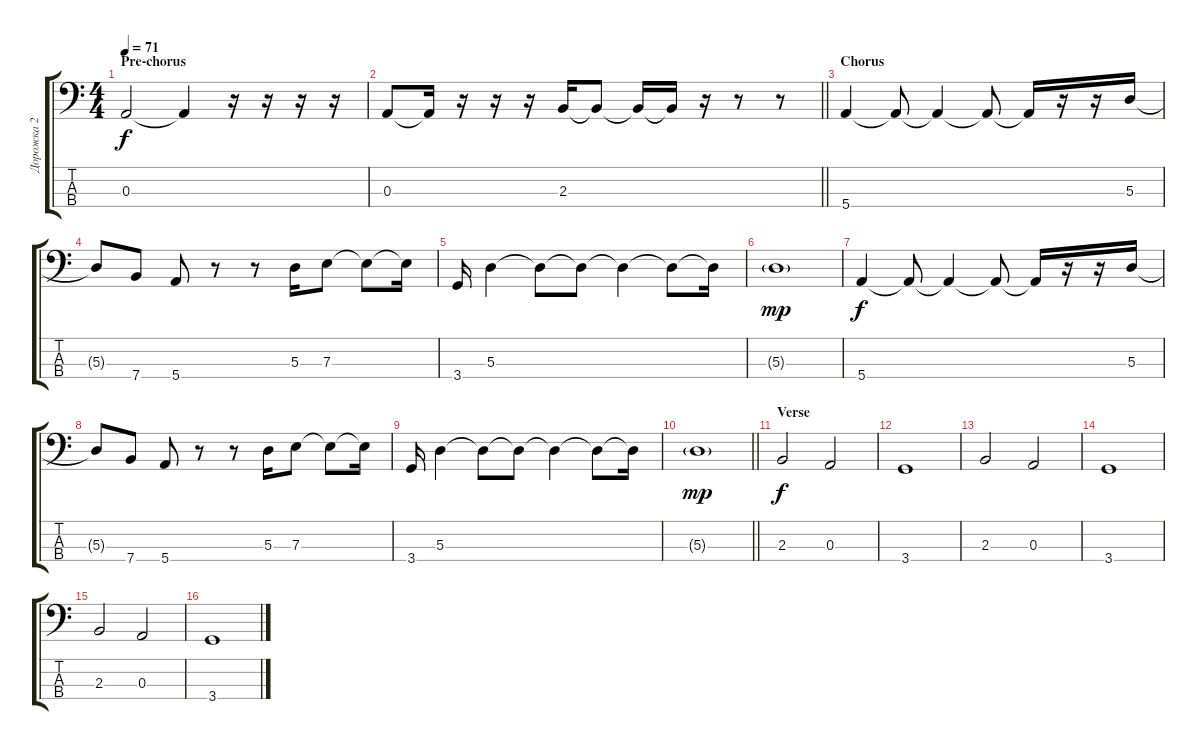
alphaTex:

\track ("Дорожка 2" "Дорожка 2") {instrument electricbassfinger}
\staff {score tabs}
\tuning (G2 D2 A1 E1) {hide}
\ts (4 4)
\section ("" "Pre-chorus")
\tempo 71
\clef f4
\ks c
0.3.2{dy f} 0.3{t}.4 r.16 r.16 r.16 r.16 |
\barLineRight lightlight
0.3.8 0.3{t}.16 r.16 r.16 r.16 2.3.16 2.3{t}.8 2.3{t}.16 2.3{t}.16 r.16 r.8 r.8 |
\section ("" "Chorus")
5.4.4 5.4{t}.8 5.4{t}.4 5.4{t}.8 5.4{t}.16 r.16 r.16 5.3.16 |
5.3{t}.8 7.4.8 5.4.8 r.8 r.8 5.3.16 7.3.8 7.3{t}.8 7.3{t}.16 |
3.4.16 5.3.4 5.3{t}.8 5.3{t}.8 5.3{t}.4 5.3{t}.8 5.3{t}.16 |
5.3{g}.1{dy mp} |
5.4.4{dy f} 5.4{t}.8 5.4{t}.4 5.4{t}.8 5.4{t}.16 r.16 r.16 5.3.16 |
5.3{t}.8 7.4.8 5.4.8 r.8 r.8 5.3.16 7.3.8 7.3{t}.8 7.3{t}.16 |
3.4.16 5.3.4 5.3{t}.8 5.3{t}.8 5.3{t}.4 5.3{t}.8 5.3{t}.16 |
\barLineRight lightlight
5.3{g}.1{dy mp} |
\section ("" "Verse")
2.3.2{dy f} 0.3.2 |
3.4.1 |
2.3.2 0.3.2 |
3.4.1 |
2.3.2 0.3.2 |
3.4.1
